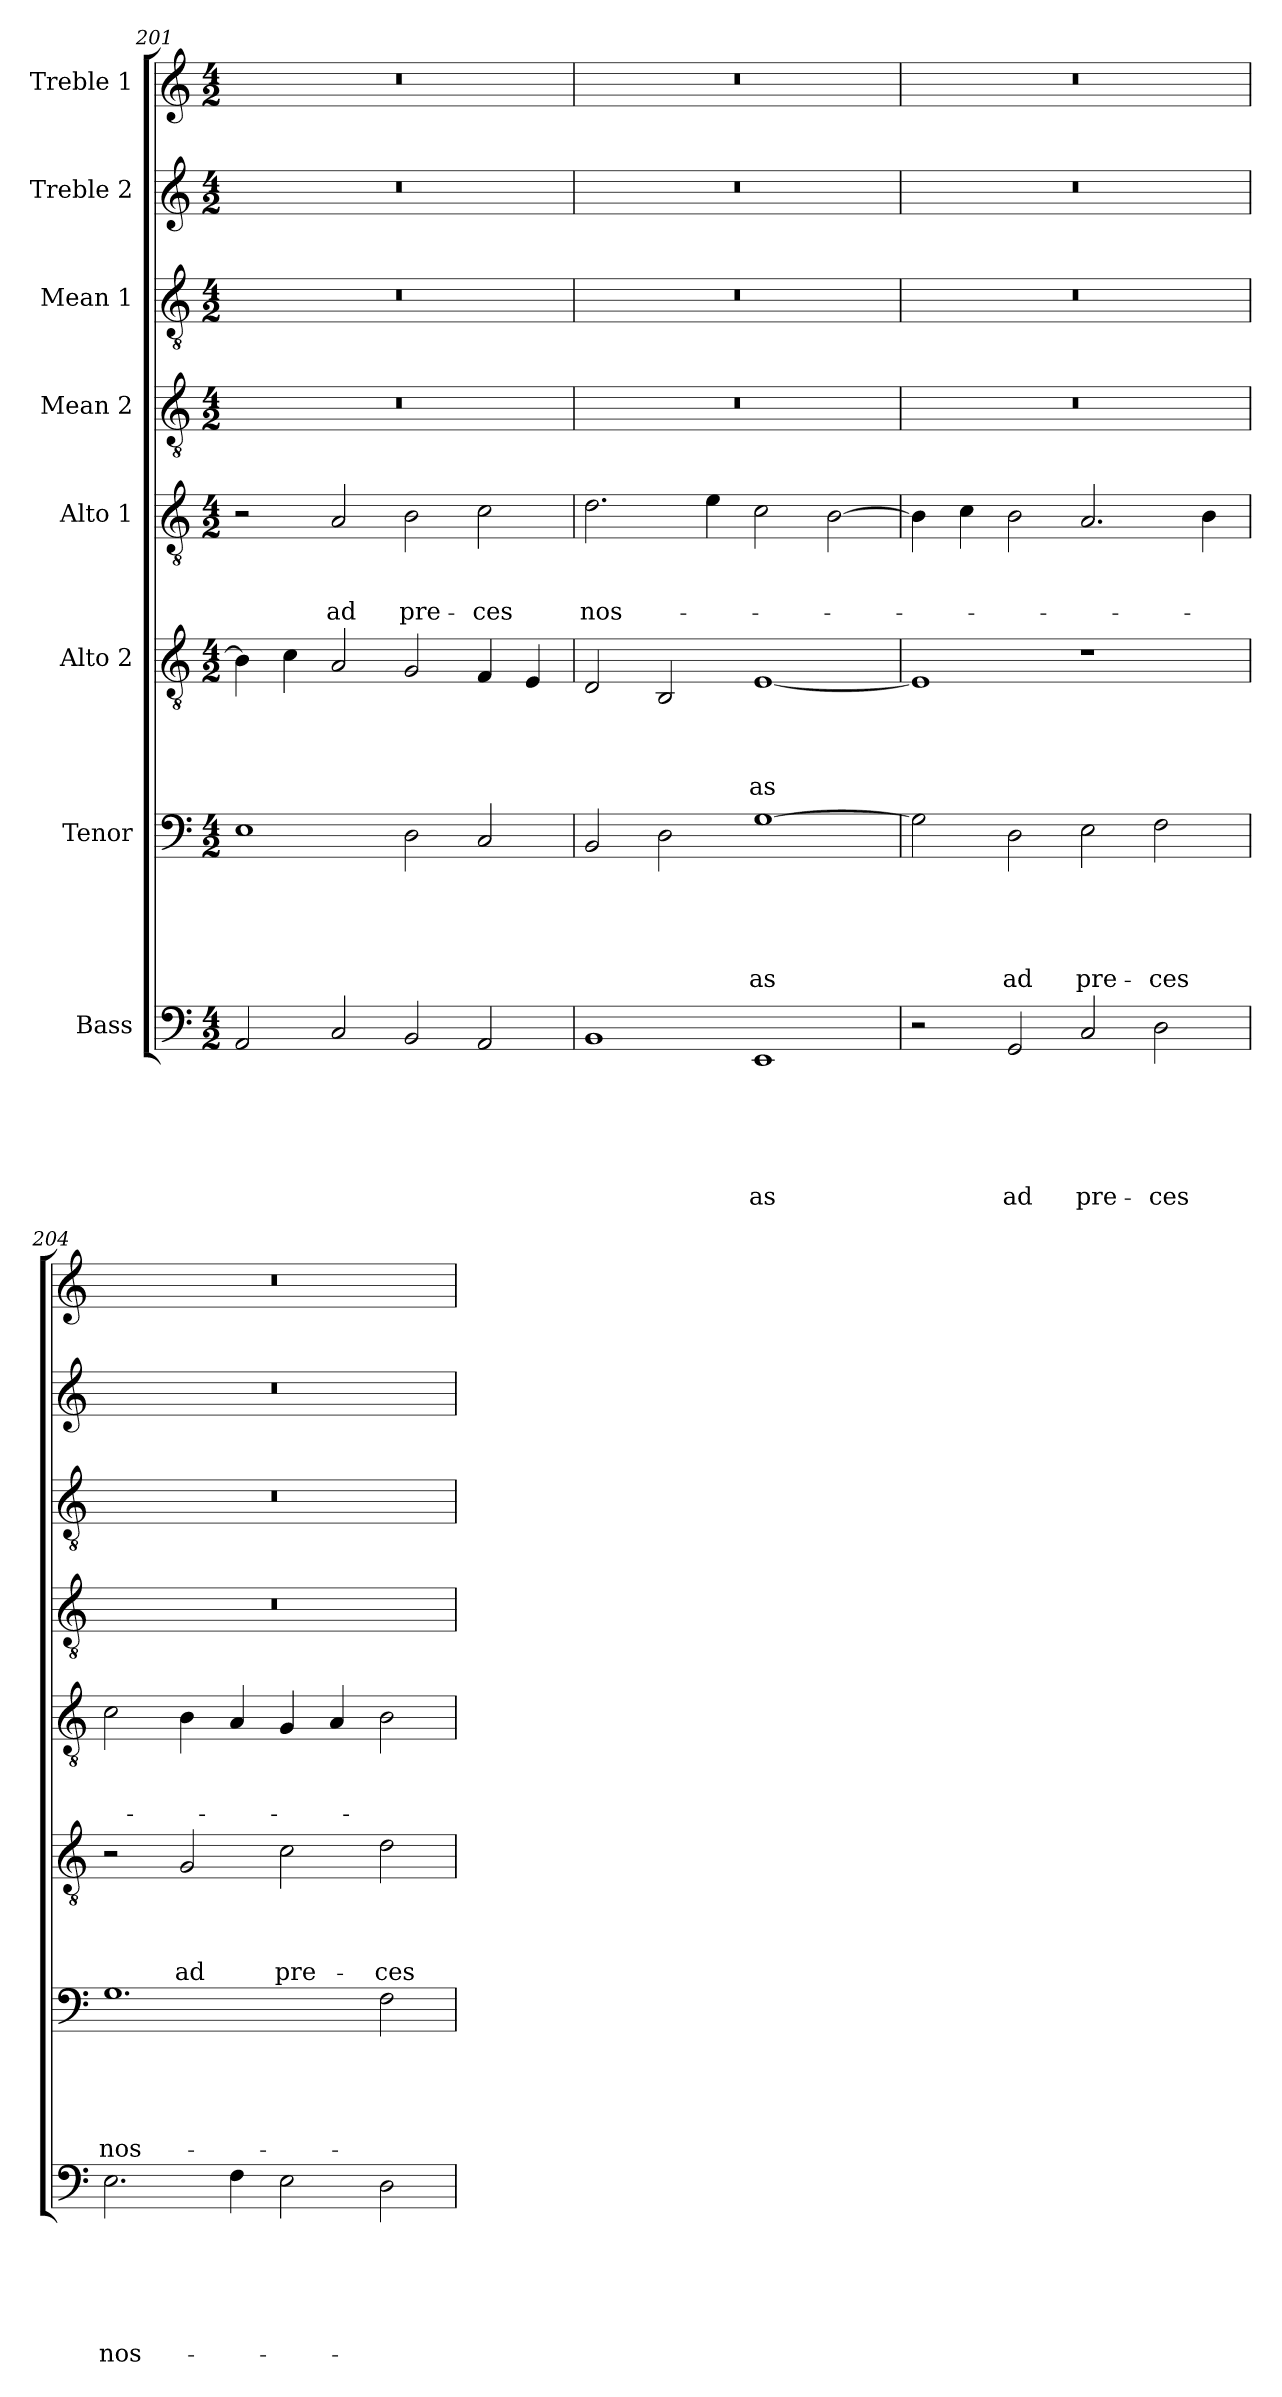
**kern	**text	**text	**text	**text	**text	**text	**kern	**text	**text	**text	**text	**text	**kern	**text	**text	**text	**text	**kern	**text	**text	**text	**kern	**kern	**kern	**kern
*part8	*part8	*part8	*part8	*part8	*part8	*part8	*part7	*part7	*part7	*part7	*part7	*part7	*part6	*part6	*part6	*part6	*part6	*part5	*part5	*part5	*part5	*part4	*part3	*part2	*part1
*staff8	*staff8	*staff8	*staff8	*staff8	*staff8	*staff8	*staff7	*staff7	*staff7	*staff7	*staff7	*staff7	*staff6	*staff6	*staff6	*staff6	*staff6	*staff5	*staff5	*staff5	*staff5	*staff4	*staff3	*staff2	*staff1
*I"Bass	*	*	*	*	*	*	*I"Tenor	*	*	*	*	*	*I"Alto 2	*	*	*	*	*I"Alto 1	*	*	*	*I"Mean 2	*I"Mean 1	*I"Treble 2	*I"Treble 1
*clefF4	*	*	*	*	*	*	*clefF4	*	*	*	*	*	*clefGv2	*	*	*	*	*clefGv2	*	*	*	*clefGv2	*clefGv2	*clefG2	*clefG2
*k[]	*	*	*	*	*	*	*k[]	*	*	*	*	*	*k[]	*	*	*	*	*k[]	*	*	*	*k[]	*k[]	*k[]	*k[]
*C:	*	*	*	*	*	*	*C:	*	*	*	*	*	*C:	*	*	*	*	*C:	*	*	*	*C:	*C:	*C:	*C:
*M4/2	*	*	*	*	*	*	*M4/2	*	*	*	*	*	*M4/2	*	*	*	*	*M4/2	*	*	*	*M4/2	*M4/2	*M4/2	*M4/2
=201	=201	=201	=201	=201	=201	=201	=201	=201	=201	=201	=201	=201	=201	=201	=201	=201	=201	=201	=201	=201	=201	=201	=201	=201	=201
2AA/	.	.	.	.	.	.	1E	.	.	.	.	.	4B\]	.	.	.	.	2r	.	.	.	0r	0r	0r	0r
.	.	.	.	.	.	.	.	.	.	.	.	.	4c\	.	.	.	.	.	.	.	.	.	.	.	.
2C/	.	.	.	.	.	.	.	.	.	.	.	.	2A/	.	.	.	.	2A/	.	.	ad	.	.	.	.
2BB/	.	.	.	.	.	.	2D\	.	.	.	.	.	2G/	.	.	.	.	2B\	.	.	pre-	.	.	.	.
2AA/	.	.	.	.	.	.	2C/	.	.	.	.	.	4F/	.	.	.	.	2c\	.	.	-ces	.	.	.	.
.	.	.	.	.	.	.	.	.	.	.	.	.	4E/	.	.	.	.	.	.	.	.	.	.	.	.
=202	=202	=202	=202	=202	=202	=202	=202	=202	=202	=202	=202	=202	=202	=202	=202	=202	=202	=202	=202	=202	=202	=202	=202	=202	=202
1BB	.	.	.	.	.	.	2BB/	.	.	.	.	.	2D/	.	.	.	.	2.d\	.	.	nos-	0r	0r	0r	0r
.	.	.	.	.	.	.	2D\	.	.	.	.	.	2BB/	.	.	.	.	.	.	.	.	.	.	.	.
.	.	.	.	.	.	.	.	.	.	.	.	.	.	.	.	.	.	4e\	.	.	.	.	.	.	.
1EE	.	.	.	.	.	-as	[1G	.	.	.	.	-as	[1E	.	.	.	-as	2c\	.	.	.	.	.	.	.
.	.	.	.	.	.	.	.	.	.	.	.	.	.	.	.	.	.	[2B\	.	.	.	.	.	.	.
=203	=203	=203	=203	=203	=203	=203	=203	=203	=203	=203	=203	=203	=203	=203	=203	=203	=203	=203	=203	=203	=203	=203	=203	=203	=203
2r	.	.	.	.	.	.	2G\]	.	.	.	.	.	1E]	.	.	.	.	4B\]	.	.	.	0r	0r	0r	0r
.	.	.	.	.	.	.	.	.	.	.	.	.	.	.	.	.	.	4c\	.	.	.	.	.	.	.
2GG/	.	.	.	.	.	ad	2D\	.	.	.	.	ad	.	.	.	.	.	2B\	.	.	.	.	.	.	.
2C/	.	.	.	.	.	pre-	2E\	.	.	.	.	pre-	1r	.	.	.	.	2.A/	.	.	.	.	.	.	.
2D\	.	.	.	.	.	-ces	2F\	.	.	.	.	-ces	.	.	.	.	.	.	.	.	.	.	.	.	.
.	.	.	.	.	.	.	.	.	.	.	.	.	.	.	.	.	.	4B\	.	.	.	.	.	.	.
=204	=204	=204	=204	=204	=204	=204	=204	=204	=204	=204	=204	=204	=204	=204	=204	=204	=204	=204	=204	=204	=204	=204	=204	=204	=204
2.E\	.	.	.	.	.	nos-	1.G	.	.	.	.	nos-	2r	.	.	.	.	2c\	.	.	.	0r	0r	0r	0r
.	.	.	.	.	.	.	.	.	.	.	.	.	2G/	.	.	.	ad	4B\	.	.	.	.	.	.	.
4F\	.	.	.	.	.	.	.	.	.	.	.	.	.	.	.	.	.	4A/	.	.	.	.	.	.	.
2E\	.	.	.	.	.	.	.	.	.	.	.	.	2c\	.	.	.	pre-	4G/	.	.	.	.	.	.	.
.	.	.	.	.	.	.	.	.	.	.	.	.	.	.	.	.	.	4A/	.	.	.	.	.	.	.
2D\	.	.	.	.	.	.	2F\	.	.	.	.	.	2d\	.	.	.	-ces	2B\	.	.	.	.	.	.	.
=	=	=	=	=	=	=	=	=	=	=	=	=	=	=	=	=	=	=	=	=	=	=	=	=	=
*-	*-	*-	*-	*-	*-	*-	*-	*-	*-	*-	*-	*-	*-	*-	*-	*-	*-	*-	*-	*-	*-	*-	*-	*-	*-
